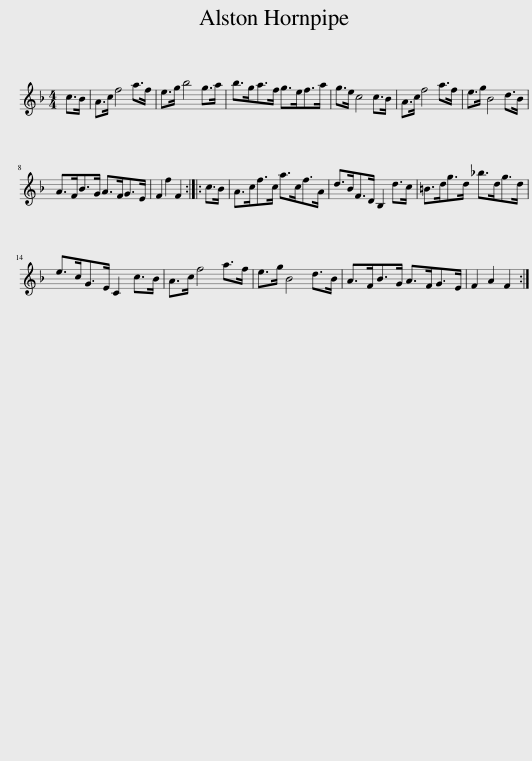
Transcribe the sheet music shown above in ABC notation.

X:1
L:1/8
M:4/4
I:linebreak $
K:F
V:1 treble
V:1
 c>B | A>c f4 a>f | e>g b4 g>a | b>ga>f g>ef>a | g>e c4 c>B | %5
 A>c f4 a>f | e>g B4 d>B |$ A>FB>G A>FG>E | F2 f2 F2 :: c>B | %10
 A>cf>c a>cf>A | d>BF>D B,2 d>c | =B>dg>d _b>dg>d |$ e>cG>E C2 c>B | A>c f4 a>f | %15
 e>g B4 d>B | A>FB>G A>FG>E | F2 A2 F2 :| %18
